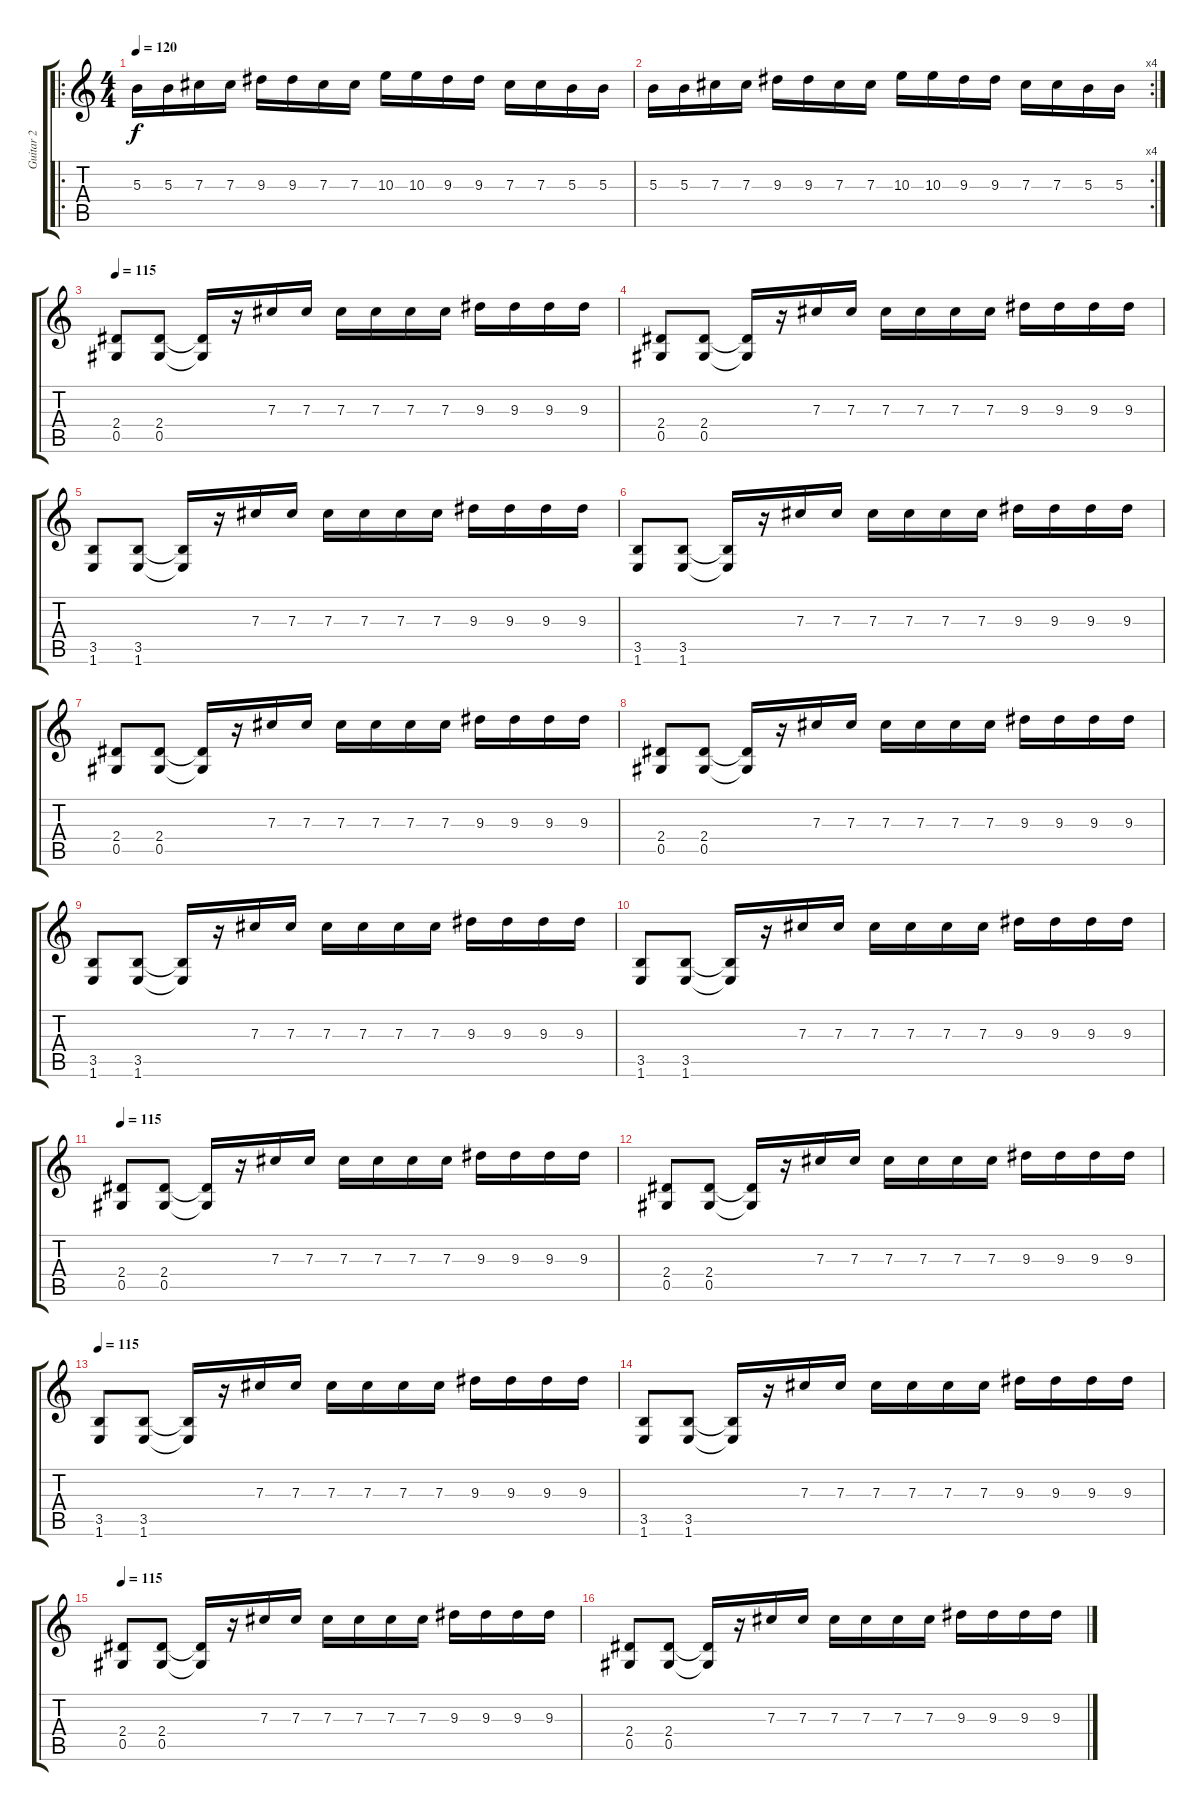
\track ("Guitar 2" "Guitar 2") {instrument distortionguitar}
\staff {score tabs}
\tuning (Eb4 Bb3 Gb3 Db3 Ab2 Eb2) {hide}
\ro
\ts (4 4)
\tempo 120
\clef g2
\ks c
5.3.16{dy f} 5.3.16 7.3.16 7.3.16 9.3.16 9.3.16 7.3.16 7.3.16 10.3.16 10.3.16 9.3.16 9.3.16 7.3.16 7.3.16 5.3.16 5.3.16 |
\rc 4
5.3.16 5.3.16 7.3.16 7.3.16 9.3.16 9.3.16 7.3.16 7.3.16 10.3.16 10.3.16 9.3.16 9.3.16 7.3.16 7.3.16 5.3.16 5.3.16 |
\tempo 115
(2.4 0.5).8 (2.4 0.5).8 (2.4{t} 0.5{t}).16 r.16 7.3.16 7.3.16 7.3.16 7.3.16 7.3.16 7.3.16 9.3.16 9.3.16 9.3.16 9.3.16 |
(2.4 0.5).8 (2.4 0.5).8 (2.4{t} 0.5{t}).16 r.16 7.3.16 7.3.16 7.3.16 7.3.16 7.3.16 7.3.16 9.3.16 9.3.16 9.3.16 9.3.16 |
(3.5 1.6).8 (3.5 1.6).8 (3.5{t} 1.6{t}).16 r.16 7.3.16 7.3.16 7.3.16 7.3.16 7.3.16 7.3.16 9.3.16 9.3.16 9.3.16 9.3.16 |
(3.5 1.6).8 (3.5 1.6).8 (3.5{t} 1.6{t}).16 r.16 7.3.16 7.3.16 7.3.16 7.3.16 7.3.16 7.3.16 9.3.16 9.3.16 9.3.16 9.3.16 |
(2.4 0.5).8 (2.4 0.5).8 (2.4{t} 0.5{t}).16 r.16 7.3.16 7.3.16 7.3.16 7.3.16 7.3.16 7.3.16 9.3.16 9.3.16 9.3.16 9.3.16 |
(2.4 0.5).8 (2.4 0.5).8 (2.4{t} 0.5{t}).16 r.16 7.3.16 7.3.16 7.3.16 7.3.16 7.3.16 7.3.16 9.3.16 9.3.16 9.3.16 9.3.16 |
(3.5 1.6).8 (3.5 1.6).8 (3.5{t} 1.6{t}).16 r.16 7.3.16 7.3.16 7.3.16 7.3.16 7.3.16 7.3.16 9.3.16 9.3.16 9.3.16 9.3.16 |
(3.5 1.6).8 (3.5 1.6).8 (3.5{t} 1.6{t}).16 r.16 7.3.16 7.3.16 7.3.16 7.3.16 7.3.16 7.3.16 9.3.16 9.3.16 9.3.16 9.3.16 |
\tempo 115
(2.4 0.5).8 (2.4 0.5).8 (2.4{t} 0.5{t}).16 r.16 7.3.16 7.3.16 7.3.16 7.3.16 7.3.16 7.3.16 9.3.16 9.3.16 9.3.16 9.3.16 |
(2.4 0.5).8 (2.4 0.5).8 (2.4{t} 0.5{t}).16 r.16 7.3.16 7.3.16 7.3.16 7.3.16 7.3.16 7.3.16 9.3.16 9.3.16 9.3.16 9.3.16 |
\tempo 115
(3.5 1.6).8 (3.5 1.6).8 (3.5{t} 1.6{t}).16 r.16 7.3.16 7.3.16 7.3.16 7.3.16 7.3.16 7.3.16 9.3.16 9.3.16 9.3.16 9.3.16 |
(3.5 1.6).8 (3.5 1.6).8 (3.5{t} 1.6{t}).16 r.16 7.3.16 7.3.16 7.3.16 7.3.16 7.3.16 7.3.16 9.3.16 9.3.16 9.3.16 9.3.16 |
\tempo 115
(2.4 0.5).8 (2.4 0.5).8 (2.4{t} 0.5{t}).16 r.16 7.3.16 7.3.16 7.3.16 7.3.16 7.3.16 7.3.16 9.3.16 9.3.16 9.3.16 9.3.16 |
(2.4 0.5).8 (2.4 0.5).8 (2.4{t} 0.5{t}).16 r.16 7.3.16 7.3.16 7.3.16 7.3.16 7.3.16 7.3.16 9.3.16 9.3.16 9.3.16 9.3.16
